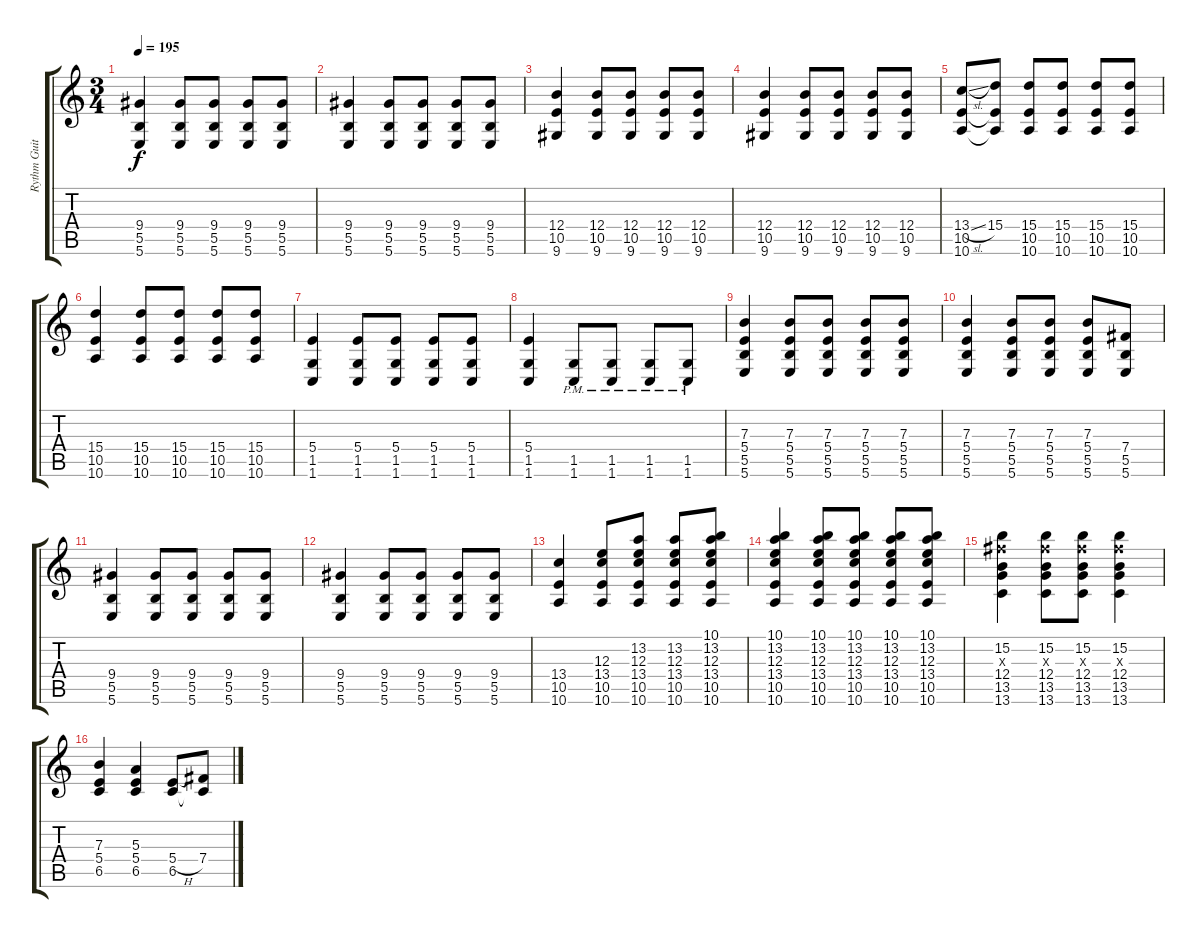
\track ("Rythm Guitar" "Rythm Guit") {instrument electricguitarclean}
\staff {score tabs}
\tuning (Db4 Ab3 E3 B2 Gb2 B1) {hide}
\ts (3 4)
\tempo 195
\clef g2
\ks c
(9.4 5.5 5.6).4{dy f} (9.4 5.5 5.6).8 (9.4 5.5 5.6).8 (9.4 5.5 5.6).8 (9.4 5.5 5.6).8 |
(9.4 5.5 5.6).4 (9.4 5.5 5.6).8 (9.4 5.5 5.6).8 (9.4 5.5 5.6).8 (9.4 5.5 5.6).8 |
(12.4 10.5 9.6).4 (12.4 10.5 9.6).8 (12.4 10.5 9.6).8 (12.4 10.5 9.6).8 (12.4 10.5 9.6).8 |
(12.4 10.5 9.6).4 (12.4 10.5 9.6).8 (12.4 10.5 9.6).8 (12.4 10.5 9.6).8 (12.4 10.5 9.6).8 |
(13.4{sl} 10.5 10.6).8 (15.4 10.5{t} 10.6{t}).8 (15.4 10.5 10.6).8 (15.4 10.5 10.6).8 (15.4 10.5 10.6).8 (15.4 10.5 10.6).8 |
(15.4 10.5 10.6).4 (15.4 10.5 10.6).8 (15.4 10.5 10.6).8 (15.4 10.5 10.6).8 (15.4 10.5 10.6).8 |
(5.4 1.5 1.6).4 (5.4 1.5 1.6).8 (5.4 1.5 1.6).8 (5.4 1.5 1.6).8 (5.4 1.5 1.6).8 |
(5.4 1.5 1.6).4 (1.5{pm} 1.6{pm}).8 (1.5{pm} 1.6{pm}).8 (1.5{pm} 1.6{pm}).8 (1.5{pm} 1.6{pm}).8 |
(7.3 5.4 5.5 5.6).4 (7.3 5.4 5.5 5.6).8 (7.3 5.4 5.5 5.6).8 (7.3 5.4 5.5 5.6).8 (7.3 5.4 5.5 5.6).8 |
(7.3 5.4 5.5 5.6).4 (7.3 5.4 5.5 5.6).8 (7.3 5.4 5.5 5.6).8 (7.3 5.4 5.5 5.6).8 (7.4 5.5 5.6).8 |
(9.4 5.5 5.6).4 (9.4 5.5 5.6).8 (9.4 5.5 5.6).8 (9.4 5.5 5.6).8 (9.4 5.5 5.6).8 |
(9.4 5.5 5.6).4 (9.4 5.5 5.6).8 (9.4 5.5 5.6).8 (9.4 5.5 5.6).8 (9.4 5.5 5.6).8 |
(13.4 10.5 10.6).4 (12.3 13.4 10.5 10.6).8 (13.2 12.3 13.4 10.5 10.6).8 (13.2 12.3 13.4 10.5 10.6).8 (10.1 13.2 12.3 13.4 10.5 10.6).8 |
(10.1 13.2 12.3 13.4 10.5 10.6).4 (10.1 13.2 12.3 13.4 10.5 10.6).8 (10.1 13.2 12.3 13.4 10.5 10.6).8 (10.1 13.2 12.3 13.4 10.5 10.6).8 (10.1 13.2 12.3 13.4 10.5 10.6).8 |
(15.2 14.3{x} 12.4 13.5 13.6).4 (15.2 14.3{x} 12.4 13.5 13.6).8 (15.2 14.3{x} 12.4 13.5 13.6).8 (15.2 14.3{x} 12.4 13.5 13.6).4 |
(7.3 5.4 6.5).4 (5.3 5.4 6.5).4 (5.4{h} 6.5).8 (7.4 6.5{t}).8
